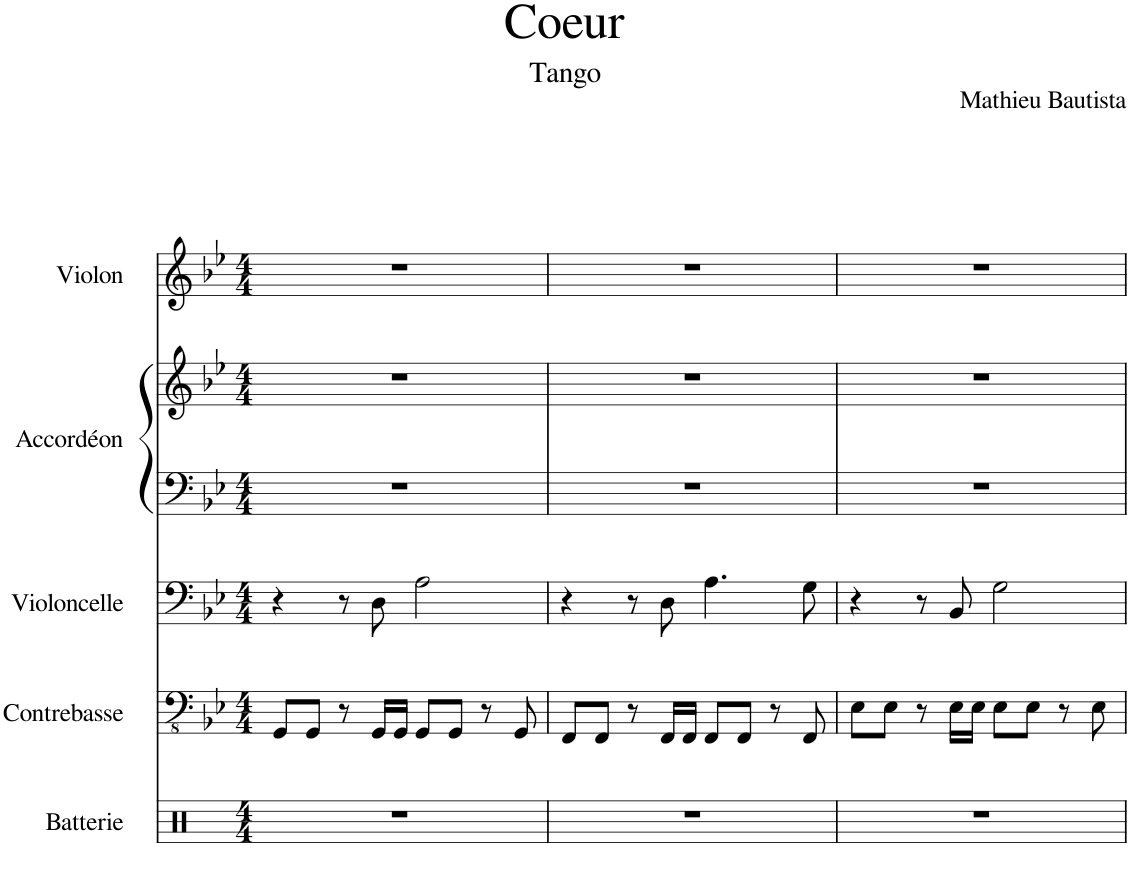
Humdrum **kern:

**kern	**kern	**kern	**kern	**kern	**kern
*part5	*part4	*part3	*part2	*part2	*part1
*staff6	*staff5	*staff4	*staff3	*staff2	*staff1
*I"Batterie	*I"Contrebasse	*I"Violoncelle	*I"Accordéon	*	*I"Violon
*I'Batt.	*I'Cb.	*I'Vc.	*I'Acc.	*	*I'Vln.
*clefX	*clefFv4	*clefF4	*clefF4	*clefG2	*clefG2
*	*Trd7c12	*	*	*	*
*k[]	*k[b-e-]	*k[b-e-]	*k[b-e-]	*k[b-e-]	*k[b-e-]
*M4/4	*M4/4	*M4/4	*M4/4	*M4/4	*M4/4
=1	=1	=1	=1	=1	=1
1r	8GGG/L	4r	1r	1r	1r
.	8GGG/J	.	.	.	.
.	8r	8r	.	.	.
.	16GGG/LL	8D\	.	.	.
.	16GGG/JJ	.	.	.	.
.	8GGG/L	2A\	.	.	.
.	8GGG/J	.	.	.	.
.	8r	.	.	.	.
.	8GGG/	.	.	.	.
=2	=2	=2	=2	=2	=2
1r	8FFF/L	4r	1r	1r	1r
.	8FFF/J	.	.	.	.
.	8r	8r	.	.	.
.	16FFF/LL	8D\	.	.	.
.	16FFF/JJ	.	.	.	.
.	8FFF/L	4.A\	.	.	.
.	8FFF/J	.	.	.	.
.	8r	.	.	.	.
.	8FFF/	8G\	.	.	.
=3	=3	=3	=3	=3	=3
1r	8EE-\L	4r	1r	1r	1r
.	8EE-\J	.	.	.	.
.	8r	8r	.	.	.
.	16EE-\LL	8BB-/	.	.	.
.	16EE-\JJ	.	.	.	.
.	8EE-\L	2G\	.	.	.
.	8EE-\J	.	.	.	.
.	8r	.	.	.	.
.	8EE-\	.	.	.	.
=	=	=	=	=	=
*-	*-	*-	*-	*-	*-
